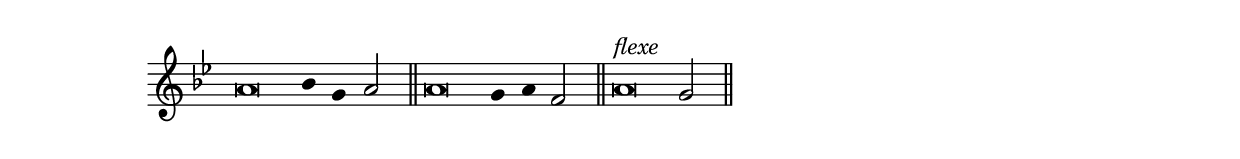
%% Do not edit this file; it is automatically
%% generated from LSR http://lsr.dsi.unimi.it
%% This file is in the public domain.
\version "2.13.20"

\header {
  lsrtags = "rhythms, vocal-music, ancient-notation, contexts-and-engravers"

%% Translation of GIT committish: e0aa246e0ed1a86dc41a99ab79bff822d3320aa7
  texidoces = "
Este tipo de notación se utiliza para el canto de los Salmos, en
que las estrofas no siempre tienen la misma longitud.

"
  doctitlees = "Notación de responsos o salmos"

  texidoc = "
This form of notation is used for the chant of the Psalms, where verses
aren't always the same length.

"
  doctitle = "Chant or psalms notation"
} % begin verbatim

stemOn = { \revert Staff.Stem #'transparent }
stemOff = { \override Staff.Stem #'transparent = ##t }

\score {
  \new Staff \with { \remove "Time_signature_engraver" }
  {
    \key g \minor
    \cadenzaOn
    \stemOff a'\breve bes'4 g'4
    \stemOn a'2 \bar "||"
    \stemOff a'\breve g'4 a'4
    \stemOn f'2 \bar "||"
    \stemOff a'\breve^\markup { \italic flexe }
    \stemOn g'2 \bar "||"
  }
}

